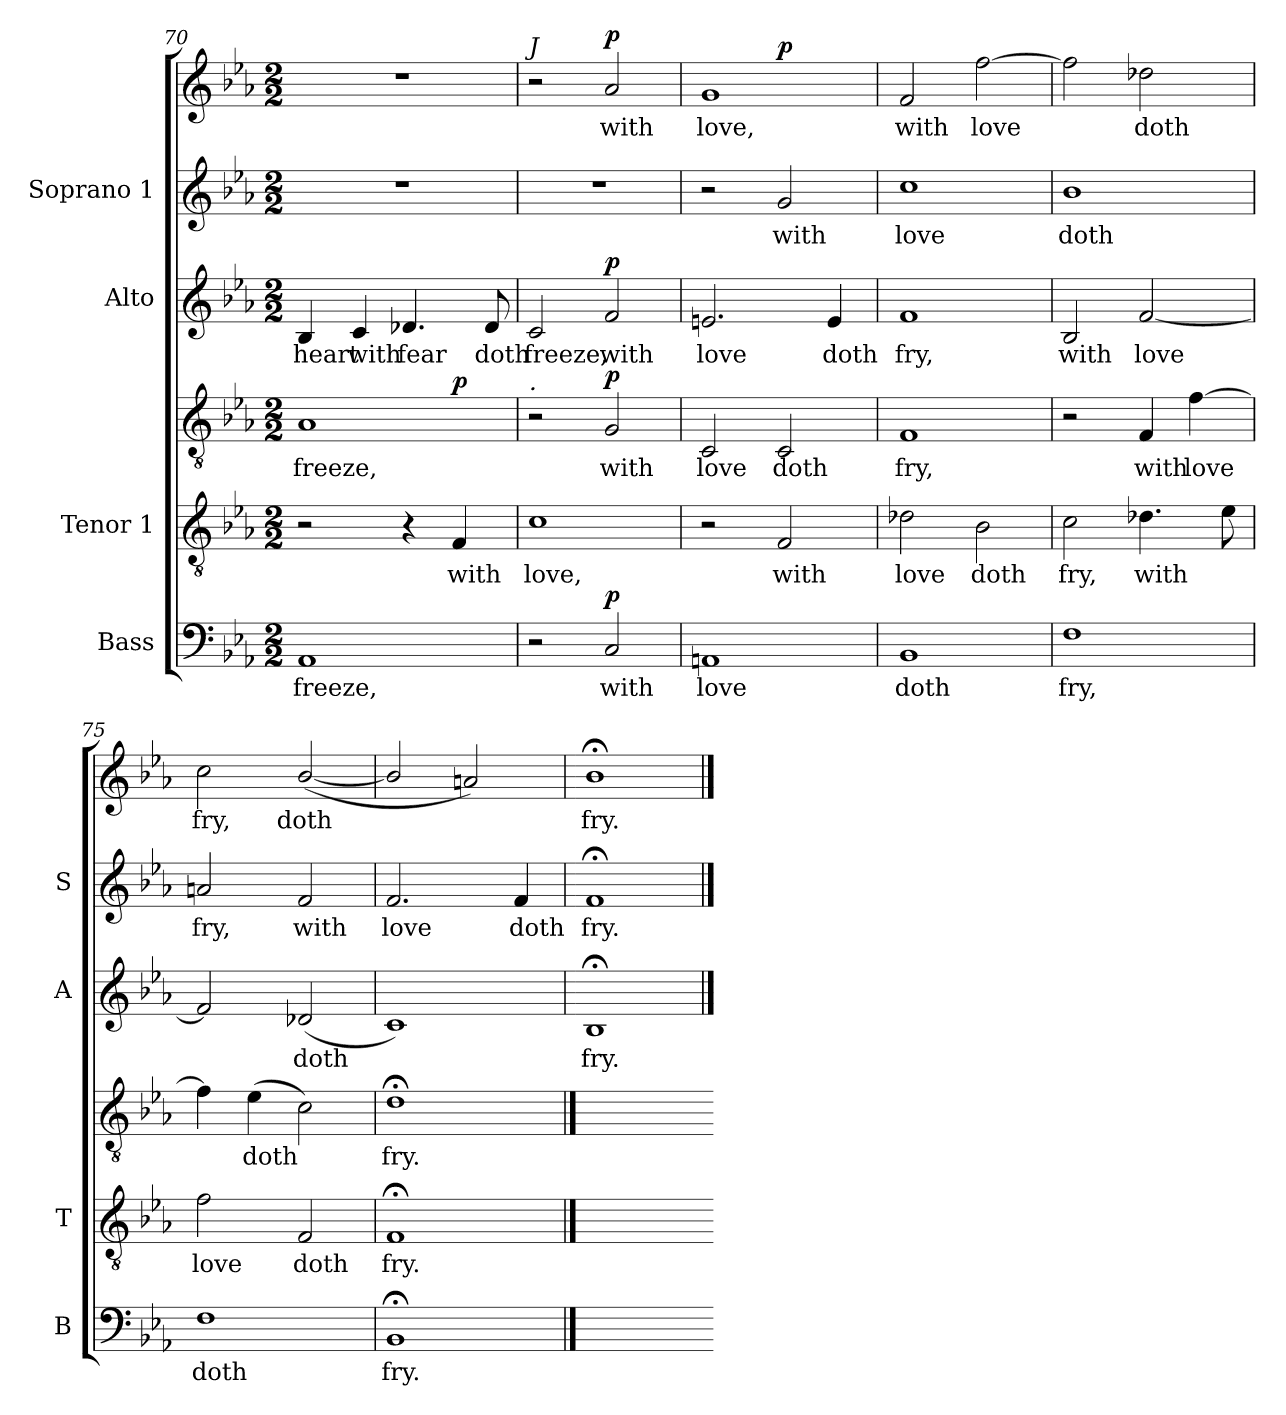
**kern	**text	**dynam	**kern	**text	**kern	**text	**dynam	**kern	**text	**dynam	**kern	**text	**kern	**text	**dynam
*part4	*part4	*part4	*part3	*part3	*part3	*part3	*part3	*part2	*part2	*part2	*part1	*part1	*part1	*part1	*part1
*staff6	*staff6	*staff6	*staff5	*staff5	*staff4	*staff4	*staff4/5	*staff3	*staff3	*staff3	*staff2	*staff2	*staff1	*staff1	*staff1/2
*I"Bass	*	*	*I"Tenor 1	*	*	*	*	*I"Alto	*	*	*I"Soprano 1	*	*	*	*
*I'B	*	*	*I'T	*	*	*	*	*I'A	*	*	*I'S	*	*	*	*
!!LO:LB:g=z
*clefF4	*	*	*clefGv2	*	*clefGv2	*	*	*clefG2	*	*	*clefG2	*	*clefG2	*	*
*k[b-e-a-]	*	*	*k[b-e-a-]	*	*k[b-e-a-]	*	*	*k[b-e-a-]	*	*	*k[b-e-a-]	*	*k[b-e-a-]	*	*
*E-:	*	*	*E-:	*	*E-:	*	*	*E-:	*	*	*E-:	*	*E-:	*	*
*M2/2	*	*	*M2/2	*	*M2/2	*	*	*M2/2	*	*	*M2/2	*	*M2/2	*	*
=70	=70	=70	=70	=70	=70	=70	=70	=70	=70	=70	=70	=70	=70	=70	=70
!	!LO:LY:b	!	!	!	!	!LO:LY:b	!	!	!LO:LY:b	!	!	!	!	!	!
1AA-	freeze,	.	2r	.	1A-	freeze,	.	4B-	heart	.	1r	.	1r	.	.
!	!	!	!	!	!	!	!	!	!LO:LY:b	!	!	!	!	!	!
.	.	.	.	.	.	.	.	4c	with	.	.	.	.	.	.
!	!	!	!	!	!	!	!	!	!LO:LY:b	!	!	!	!	!	!
.	.	.	4r	.	.	.	.	4.d-X	fear	.	.	.	.	.	.
!	!	!	!	!LO:LY:b	!	!	!LO:DY:b=2	!	!	!	!	!	!	!	!
.	.	.	4F	with	.	.	p	.	.	.	.	.	.	.	.
!	!	!	!	!	!	!	!	!	!LO:LY:b	!	!	!	!	!	!
.	.	.	.	.	.	.	.	8d-	doth	.	.	.	.	.	.
!!LO:LB:g=z
=71	=71	=71	=71	=71	=71	=71	=71	=71	=71	=71	=71	=71	=71	=71	=71
!	!	!	!	!	!	!	!	!	!	!	!	!	!LO:TX:a:i:t=J	!	!
!	!	!	!	!	!LO:TX:a:i:t=.	!	!	!	!	!	!	!	!	!	!
!	!	!	!	!LO:LY:b	!	!	!	!	!LO:LY:b	!	!	!	!	!	!
2r	.	.	1c	love,	2r	.	.	2c	freeze,	.	1r	.	2r	.	.
!	!LO:LY:b	!LO:DY:b	!	!	!	!LO:LY:b	!LO:DY:b	!	!LO:LY:b	!LO:DY:b	!	!	!	!LO:LY:b	!LO:DY:b
2C	with	p	.	.	2G	with	p	2f	with	p	.	.	2a-	with	p
=72	=72	=72	=72	=72	=72	=72	=72	=72	=72	=72	=72	=72	=72	=72	=72
!	!LO:LY:b	!	!	!	!	!LO:LY:b	!	!	!LO:LY:b	!	!	!	!	!LO:LY:b	!
1AAn	love	.	2r	.	2C	love	.	2.en	love	.	2r	.	1g	love,	.
!	!	!	!	!LO:LY:b	!	!LO:LY:b	!	!	!	!	!	!LO:LY:b	!	!	!LO:DY:b=2
.	.	.	2F	with	2C	doth	.	.	.	.	2g	with	.	.	p
!	!	!	!	!	!	!	!	!	!LO:LY:b	!	!	!	!	!	!
.	.	.	.	.	.	.	.	4e	doth	.	.	.	.	.	.
=73	=73	=73	=73	=73	=73	=73	=73	=73	=73	=73	=73	=73	=73	=73	=73
!	!LO:LY:b	!	!	!LO:LY:b	!	!LO:LY:b	!	!	!LO:LY:b	!	!	!LO:LY:b	!	!LO:LY:b	!
1BB-	doth	.	2d-X	love	1F	fry,	.	1f	fry,	.	1cc	love	2f	with	.
!	!	!	!	!LO:LY:b	!	!	!	!	!	!	!	!	!	!LO:LY:b	!
.	.	.	2B-	doth	.	.	.	.	.	.	.	.	[2ff	love	.
=74	=74	=74	=74	=74	=74	=74	=74	=74	=74	=74	=74	=74	=74	=74	=74
!	!LO:LY:b	!	!	!LO:LY:b	!	!	!	!	!LO:LY:b	!	!	!LO:LY:b	!	!	!
1F	fry,	.	2c	fry,	2r	.	.	2B-	with	.	1b-	doth	2ff]	.	.
!	!	!	!	!LO:LY:b	!	!LO:LY:b	!	!	!LO:LY:b	!	!	!	!	!LO:LY:b	!
.	.	.	4.d-X	with	4F	with	.	[2f	love	.	.	.	2dd-X	doth	.
!	!	!	!	!	!	!LO:LY:b	!	!	!	!	!	!	!	!	!
.	.	.	.	.	[4f	love	.	.	.	.	.	.	.	.	.
.	.	.	8e-	.	.	.	.	.	.	.	.	.	.	.	.
=75	=75	=75	=75	=75	=75	=75	=75	=75	=75	=75	=75	=75	=75	=75	=75
!	!LO:LY:b	!	!	!LO:LY:b	!	!	!	!	!	!	!	!LO:LY:b	!	!LO:LY:b	!
1F	doth	.	2f	love	4f]	.	.	2f]	.	.	2an	fry,	2cc	fry,	.
!	!	!	!	!	!	!LO:LY:b	!	!	!	!	!	!	!	!	!
.	.	.	.	.	(>4e-	doth	.	.	.	.	.	.	.	.	.
!	!	!	!	!LO:LY:b	!	!	!	!	!LO:LY:b	!	!	!LO:LY:b	!	!LO:LY:b	!
.	.	.	2F	doth	2c)	.	.	(<2d-X	doth	.	2f	with	(<[2b-/	doth	.
=76	=76	=76	=76	=76	=76	=76	=76	=76	=76	=76	=76	=76	=76	=76	=76
!	!LO:LY:b	!	!	!LO:LY:b	!	!LO:LY:b	!	!	!	!	!	!LO:LY:b	!	!	!
1BB-;<	fry.	.	1F;<	fry.	1d;<	fry.	.	1c)	.	.	2.f	love	2b-/]	.	.
.	.	.	.	.	.	.	.	.	.	.	.	.	2an)	.	.
!	!	!	!	!	!	!	!	!	!	!	!	!LO:LY:b	!	!	!
.	.	.	.	.	.	.	.	.	.	.	4f	doth	.	.	.
==77	=77	=77	==77	=77	==77	=77	=77	=77	=77	=77	=77	=77	=77	=77	=77
!	!	!	!	!	!	!	!	!	!LO:LY:b	!	!	!LO:LY:b	!	!LO:LY:b	!
1ryy	.	.	1ryy	.	1ryy	.	.	1B-;<	fry.	.	1f;<	fry.	1b-;<	fry.	.
=	==	==	=	==	=	==	==	==	==	==	==	==	==	==	==
*-	*-	*-	*-	*-	*-	*-	*-	*-	*-	*-	*-	*-	*-	*-	*-
